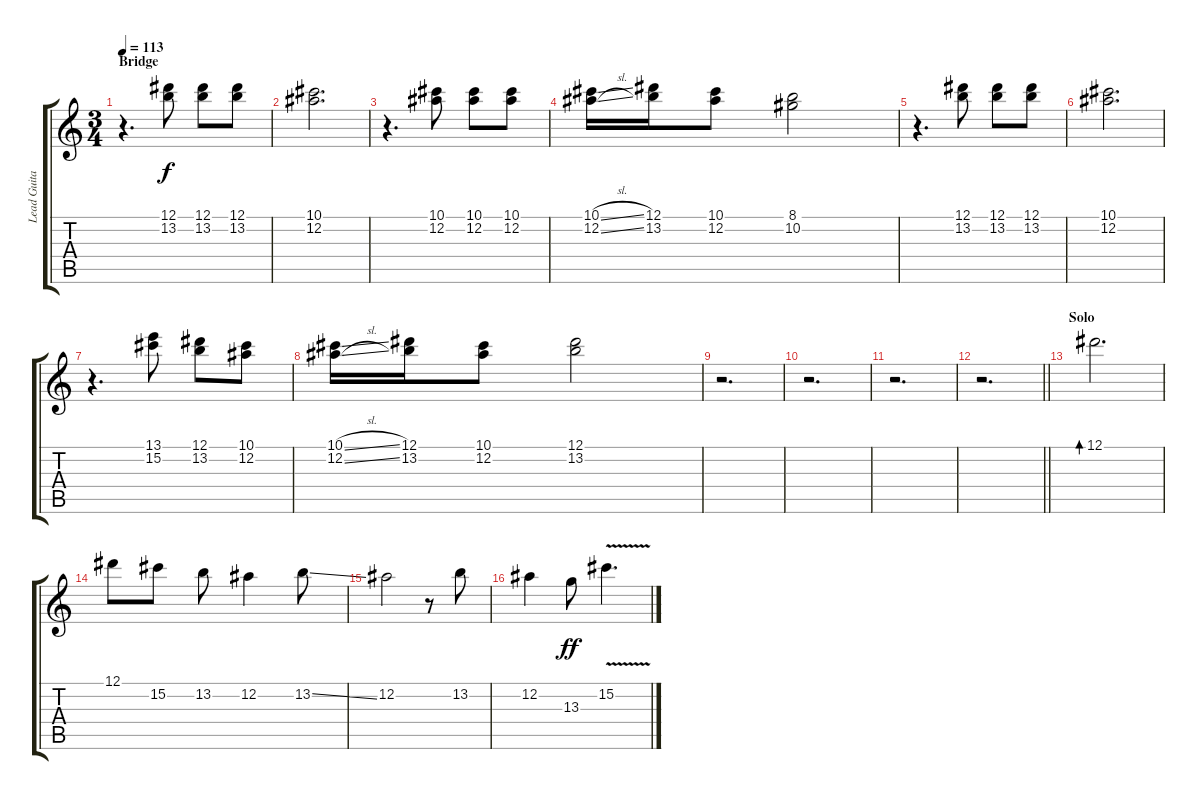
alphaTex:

\track ("Lead Guitar" "Lead Guita") {instrument electricguitarclean}
\staff {score tabs}
\tuning (Eb4 Bb3 Gb3 Db3 Ab2 Eb2) {hide}
\ts (3 4)
\section ("" "Bridge")
\tempo 113
\clef g2
\ks c
r.4{d dy f} (12.1 13.2).8 (12.1 13.2).8 (12.1 13.2).8 |
(10.1 12.2).2{d} |
r.4{d} (10.1 12.2).8 (10.1 12.2).8 (10.1 12.2).8 |
(10.1{sl} 12.2{sl}).16 (12.1 13.2).16 (10.1 12.2).8 (8.1 10.2).2 |
r.4{d} (12.1 13.2).8 (12.1 13.2).8 (12.1 13.2).8 |
(10.1 12.2).2{d} |
r.4{d} (13.1 15.2).8 (12.1 13.2).8 (10.1 12.2).8 |
(10.1{sl} 12.2{sl}).16 (12.1 13.2).16 (10.1 12.2).8 (12.1 13.2).2 |
r.2{d} |
r.2{d} |
r.2{d volume 5} |
\barLineRight lightlight
r.2{d volume 12} |
\section ("" "Solo")
12.1.2{d bd 240} |
12.1.8 15.2.8 13.2.8 12.2.4 13.2{ss}.8 |
12.2.2 r.8 13.2.8 |
12.2.4 13.3.8{dy ff} 15.2{v}.4{d}
